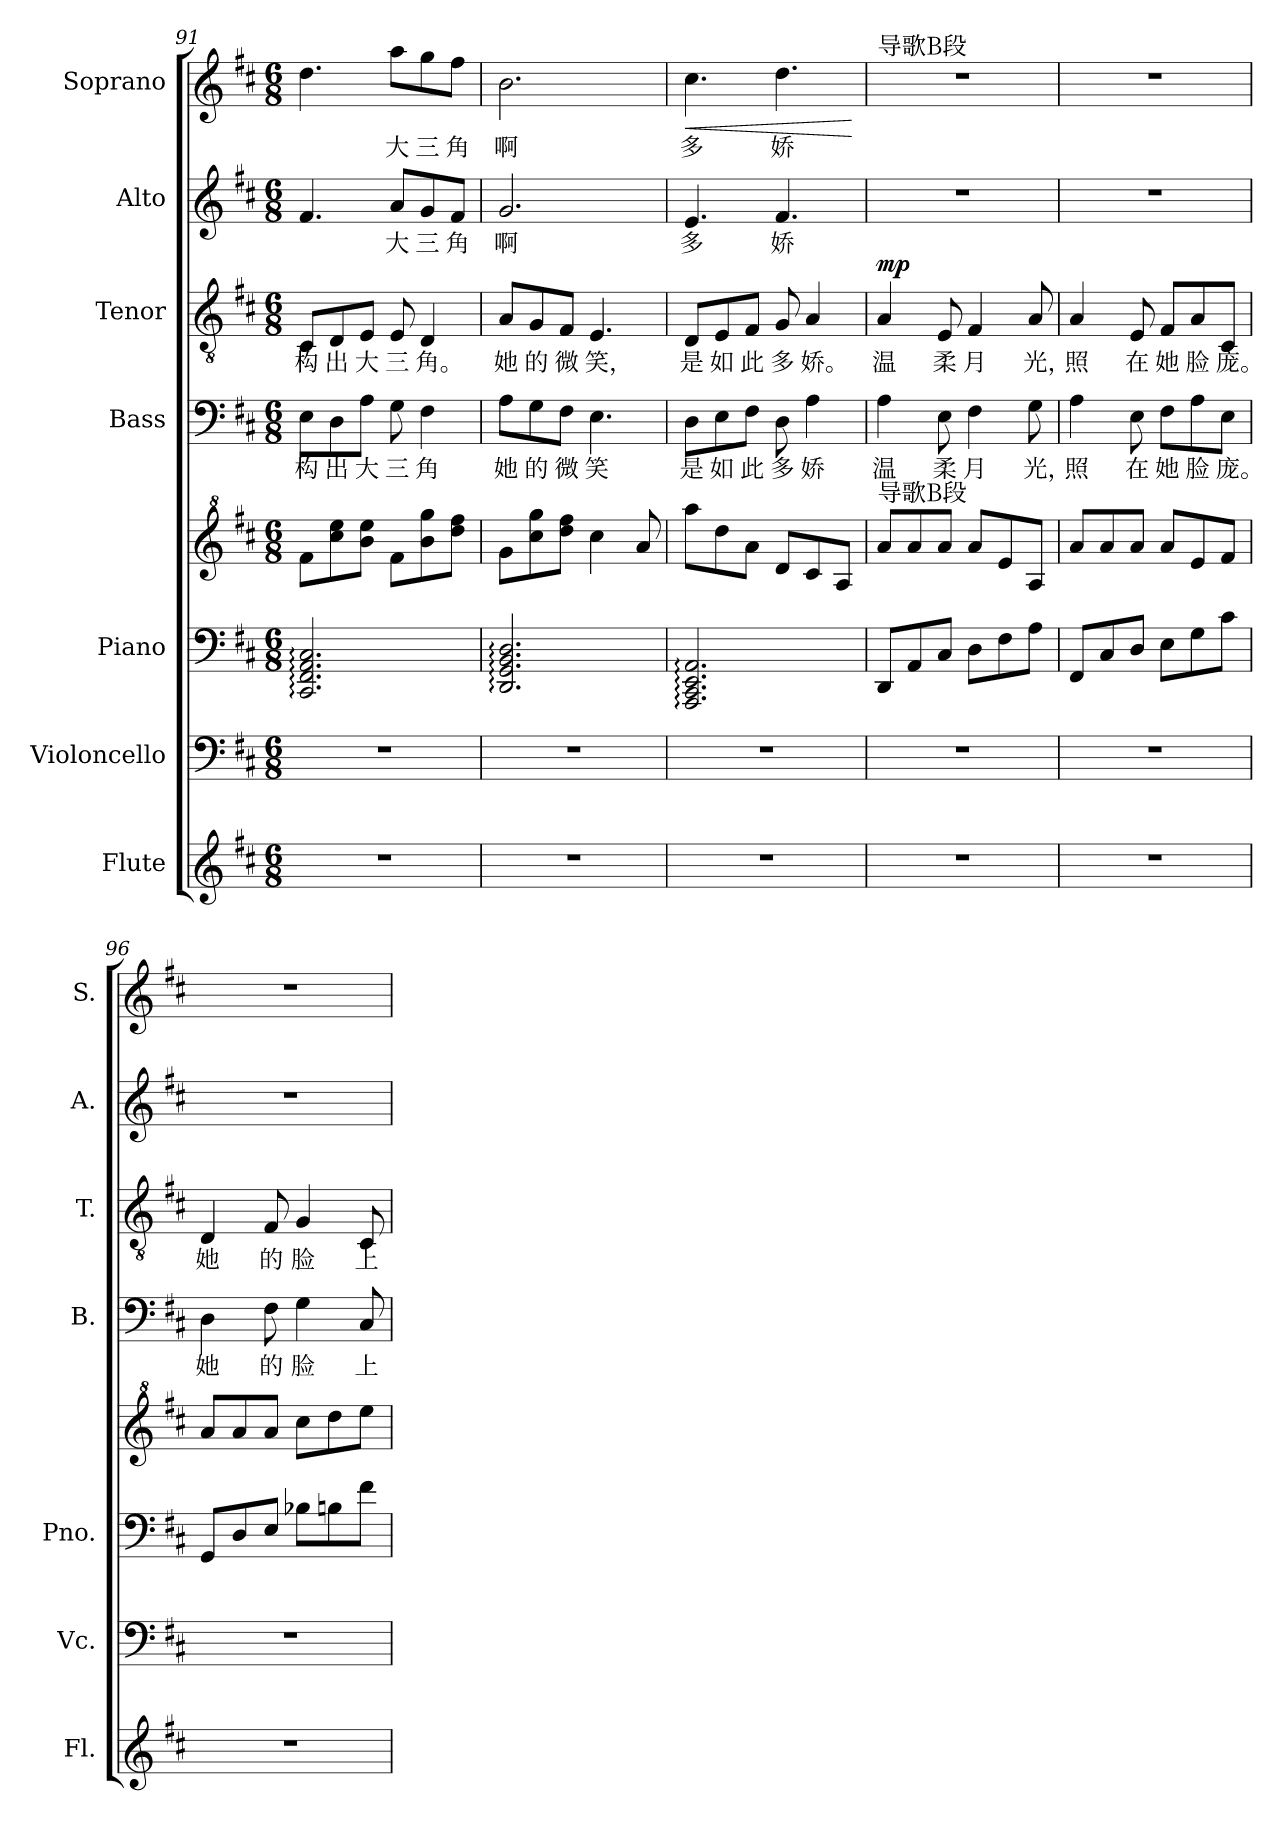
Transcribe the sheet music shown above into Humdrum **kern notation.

**kern	**kern	**kern	**kern	**kern	**text	**kern	**text	**dynam	**kern	**text	**kern	**text	**dynam
*part7	*part6	*part5	*part5	*part4	*part4	*part3	*part3	*part3	*part2	*part2	*part1	*part1	*part1
*staff8	*staff7	*staff6	*staff5	*staff4	*staff4	*staff3	*staff3	*staff3	*staff2	*staff2	*staff1	*staff1	*staff1
*I"Flute	*I"Violoncello	*I"Piano	*	*I"Bass	*	*I"Tenor	*	*	*I"Alto	*	*I"Soprano	*	*
*I'Fl.	*I'Vc.	*I'Pno.	*	*I'B.	*	*I'T.	*	*	*I'A.	*	*I'S.	*	*
*clefG2	*clefF4	*clefF4	*clefG^2	*clefF4	*	*clefGv2	*	*	*clefG2	*	*clefG2	*	*
*k[f#c#]	*k[f#c#]	*k[f#c#]	*k[f#c#]	*k[f#c#]	*	*k[f#c#]	*	*	*k[f#c#]	*	*k[f#c#]	*	*
*M6/8	*M6/8	*M6/8	*M6/8	*M6/8	*	*M6/8	*	*	*M6/8	*	*M6/8	*	*
=91	=91	=91	=91	=91	=91	=91	=91	=91	=91	=91	=91	=91	=91
!	!	!	!	!	!LO:LY:b	!	!LO:LY:b	!	!	!	!	!	!
2.r	2.r	2.CC#/: 2.FF#/: 2.AA/: 2.C#/:	8ff#\L	8E\L	构	8C#/L	构	.	4.f#/	.	4.dd\	.	.
!	!	!	!	!	!LO:LY:b	!	!LO:LY:b	!	!	!	!	!	!
.	.	.	8ccc#\ 8eee\	8D\	出	8D/	出	.	.	.	.	.	.
!	!	!	!	!	!LO:LY:b	!	!LO:LY:b	!	!	!	!	!	!
.	.	.	8bb\ 8eee\J	8A\J	大	8E/J	大	.	.	.	.	.	.
!	!	!	!	!	!LO:LY:b	!	!LO:LY:b	!	!	!LO:LY:b	!	!LO:LY:b	!
.	.	.	8ff#\L	8G\	三	8E/	三	.	8a/L	大	8aa\L	大	.
!	!	!	!	!	!LO:LY:b	!	!LO:LY:b	!	!	!LO:LY:b	!	!LO:LY:b	!
.	.	.	8bb\ 8ggg\	4F#\	角	4D/	角。	.	8g/	三	8gg\	三	.
!	!	!	!	!	!	!	!	!	!	!LO:LY:b	!	!LO:LY:b	!
.	.	.	8ddd\ 8fff#\J	.	.	.	.	.	8f#/J	角	8ff#\J	角	.
=92	=92	=92	=92	=92	=92	=92	=92	=92	=92	=92	=92	=92	=92
!	!	!	!	!	!LO:LY:b	!	!LO:LY:b	!	!	!LO:LY:b	!	!LO:LY:b	!
2.r	2.r	2.DD/: 2.GG/: 2.BB/: 2.D/:	8gg\L	8A\L	她	8A/L	她	.	2.g/	啊	2.b\	啊	.
!	!	!	!	!	!LO:LY:b	!	!LO:LY:b	!	!	!	!	!	!
.	.	.	8ccc#\ 8ggg\	8G\	的	8G/	的	.	.	.	.	.	.
!	!	!	!	!	!LO:LY:b	!	!LO:LY:b	!	!	!	!	!	!
.	.	.	8ddd\ 8fff#\J	8F#\J	微	8F#/J	微	.	.	.	.	.	.
!	!	!	!	!	!LO:LY:b	!	!LO:LY:b	!	!	!	!	!	!
.	.	.	4ccc#\	4.E\	笑	4.E/	笑，	.	.	.	.	.	.
.	.	.	8aa/	.	.	.	.	.	.	.	.	.	.
!!LO:LB:g=z
=93	=93	=93	=93	=93	=93	=93	=93	=93	=93	=93	=93	=93	=93
!	!	!	!	!	!LO:LY:b	!	!LO:LY:b	!	!	!LO:LY:b	!	!LO:LY:b	!LO:HP:b
2.r	2.r	2.AAA/: 2.CC#/: 2.EE/: 2.AA/:	8aaa\L	8D\L	是	8D/L	是	.	4.e/	多	4.cc#\	多	<
!	!	!	!	!	!LO:LY:b	!	!LO:LY:b	!	!	!	!	!	!
.	.	.	8ddd\	8E\	如	8E/	如	.	.	.	.	.	.
!	!	!	!	!	!LO:LY:b	!	!LO:LY:b	!	!	!	!	!	!
.	.	.	8aa\J	8F#\J	此	8F#/J	此	.	.	.	.	.	.
!	!	!	!	!	!LO:LY:b	!	!LO:LY:b	!	!	!LO:LY:b	!	!LO:LY:b	!
.	.	.	8dd/L	8D\	多	8G/	多	.	4.f#/	娇	4.dd\	娇	.
!	!	!	!	!	!LO:LY:b	!	!LO:LY:b	!	!	!	!	!	!
.	.	.	8cc#/	4A\	娇	4A/	娇。	.	.	.	.	.	.
.	.	.	8a/J	.	.	.	.	.	.	.	.	.	.
.	.	.	.	.	.	.	.	.	.	.	.	.	[
=94	=94	=94	=94	=94	=94	=94	=94	=94	=94	=94	=94	=94	=94
!	!	!	!	!	!	!	!	!	!	!	!LO:TX:t=导歌B段	!	!
!	!	!	!LO:TX:t=导歌B段	!	!	!	!	!	!	!	!	!	!
!	!	!	!	!	!LO:LY:b	!	!LO:LY:b	!LO:DY:b	!	!	!	!	!
2.r	2.r	8DD/L	8aa/L	4A\	温	4A/	温	mp	2.r	.	2.r	.	.
.	.	8AA/	8aa/	.	.	.	.	.	.	.	.	.	.
!	!	!	!	!	!LO:LY:b	!	!LO:LY:b	!	!	!	!	!	!
.	.	8C#/J	8aa/J	8E\	柔	8E/	柔	.	.	.	.	.	.
!	!	!	!	!	!LO:LY:b	!	!LO:LY:b	!	!	!	!	!	!
.	.	8D\L	8aa/L	4F#\	月	4F#/	月	.	.	.	.	.	.
.	.	8F#\	8ee/	.	.	.	.	.	.	.	.	.	.
!	!	!	!	!	!LO:LY:b	!	!LO:LY:b	!	!	!	!	!	!
.	.	8A\J	8a/J	8G\	光，	8A/	光，	.	.	.	.	.	.
=95	=95	=95	=95	=95	=95	=95	=95	=95	=95	=95	=95	=95	=95
!	!	!	!	!	!LO:LY:b	!	!LO:LY:b	!	!	!	!	!	!
2.r	2.r	8FF#/L	8aa/L	4A\	照	4A/	照	.	2.r	.	2.r	.	.
.	.	8C#/	8aa/	.	.	.	.	.	.	.	.	.	.
!	!	!	!	!	!LO:LY:b	!	!LO:LY:b	!	!	!	!	!	!
.	.	8D/J	8aa/J	8E\	在	8E/	在	.	.	.	.	.	.
!	!	!	!	!	!LO:LY:b	!	!LO:LY:b	!	!	!	!	!	!
.	.	8E\L	8aa/L	8F#\L	她	8F#/L	她	.	.	.	.	.	.
!	!	!	!	!	!LO:LY:b	!	!LO:LY:b	!	!	!	!	!	!
.	.	8G\	8ee/	8A\	脸	8A/	脸	.	.	.	.	.	.
!	!	!	!	!	!LO:LY:b	!	!LO:LY:b	!	!	!	!	!	!
.	.	8c#\J	8ff#/J	8E\J	庞。	8C#/J	庞。	.	.	.	.	.	.
=96	=96	=96	=96	=96	=96	=96	=96	=96	=96	=96	=96	=96	=96
!	!	!	!	!	!LO:LY:b	!	!LO:LY:b	!	!	!	!	!	!
2.r	2.r	8GG/L	8aa/L	4D\	她	4D/	她	.	2.r	.	2.r	.	.
.	.	8D/	8aa/	.	.	.	.	.	.	.	.	.	.
!	!	!	!	!	!LO:LY:b	!	!LO:LY:b	!	!	!	!	!	!
.	.	8E/J	8aa/J	8F#\	的	8F#/	的	.	.	.	.	.	.
!	!	!	!	!	!LO:LY:b	!	!LO:LY:b	!	!	!	!	!	!
.	.	8B-X\L	8ccc#\L	4G\	脸	4G/	脸	.	.	.	.	.	.
.	.	8Bn\	8ddd\	.	.	.	.	.	.	.	.	.	.
!	!	!	!	!	!LO:LY:b	!	!LO:LY:b	!	!	!	!	!	!
.	.	8f#\J	8eee\J	8C#/	上	8C#/	上	.	.	.	.	.	.
=	=	=	=	=	=	=	=	=	=	=	=	=	=
*-	*-	*-	*-	*-	*-	*-	*-	*-	*-	*-	*-	*-	*-
